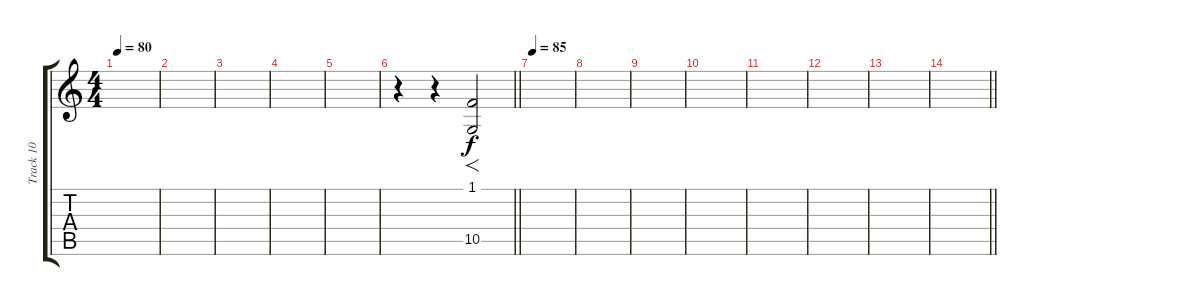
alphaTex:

\track ("Track 10" "Track 10") {instrument reversecymbal}
\staff {score tabs}
\tuning (E4 B3 G3 D3 A2 E2) {hide}
\ts (4 4)
\tempo 80
\clef g2
\ks c
|
|
|
|
|
\barLineRight lightlight
r.4 r.4 (1.1 10.5).2{f} |
\tempo 85
|
|
|
|
|
|
|
\barLineRight lightlight
